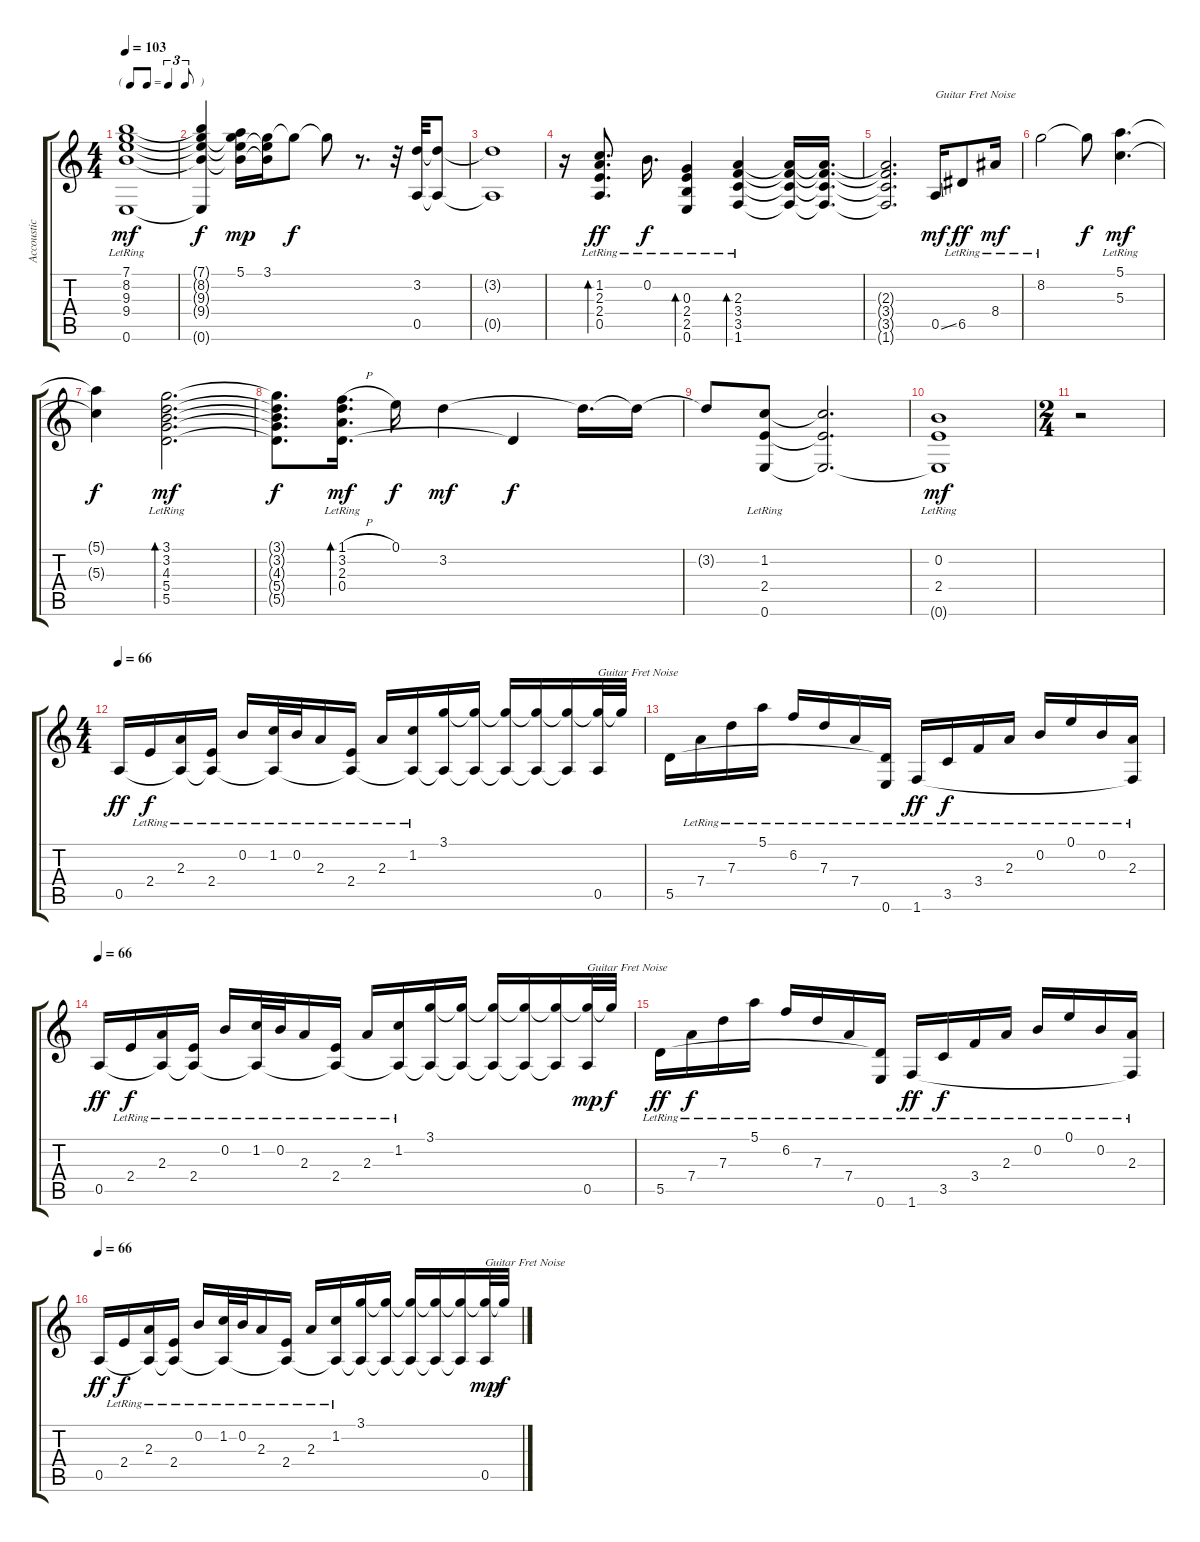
\track ("Accoustic" "Accoustic") {instrument acousticguitarsteel}
\staff {score tabs}
\tuning (E4 B3 G3 D3 A2 E2) {hide}
\ts (4 4)
\tf triplet8th
\tempo 103
\tempo 69
\tempo 103
\clef g2
\ks c
(7.1 8.2{lr} 9.3{lr} 9.4{lr} 0.6{lr}).1{dy mf instrument acousticguitarsteel} |
(7.1{t} 8.2{t} 9.3{t} 9.4{t} 0.6{t}).4{dy f} (5.1 8.2{t} 9.3{t} 9.4{t}).16{dy mp} (3.1 9.3{t} 9.4{t}).16 3.1{t}.8{dy f} 3.1{t}.8 r.8{d} r.32 (3.2 0.5).32 (3.2{t} 0.5{t}).8 |
(3.2{t} 0.5{t}).1 |
r.16 (1.2 2.3{lr} 2.4{lr} 0.5{lr}).8{d bd 240 dy ff} 0.2{lr}.16{d dy f} (0.3{lr} 2.4{lr} 2.5{lr} 0.6{lr}).4{bd 120} (2.3{lr} 3.4{lr} 3.5{lr} 1.6).4{bd 240} (2.3{t} 3.4{t} 3.5{t} 1.6{t}).16 (2.3{t} 3.4{t} 3.5{t} 1.6{t}).16{d} |
(2.3{t} 3.4{t} 3.5{t} 1.6{t}).2{d} 0.5{ss}.16{txt "Guitar Fret Noise" dy mf instrument guitarfretnoise} 6.5{lr}.8{dy ff instrument acousticguitarsteel} 8.4{lr}.16{dy mf} |
8.2{lr}.2 8.2{t}.8{dy f} (5.1{lr} 5.3{lr}).4{d dy mf} |
(5.1{t} 5.3{t}).4{dy f} (3.1{lr} 3.2{lr} 4.3{lr} 5.4{lr} 5.5{lr}).2{d bd 240 dy mf} |
(3.1{t} 3.2{t} 4.3{t} 5.4{t} 5.5{t}).8{d dy f} (1.1{h} 3.2{lr} 2.3{lr} 0.4{lr}).16{d bd 120 dy mf} 0.1.16{dy f} 3.2.4{dy mf} 0.4{t}.4{dy f} 3.2{t}.16{d} 3.2{t}.16 |
3.2{t}.8 (1.2{lr} 2.4{lr} 0.6{lr}).8 (1.2{t} 2.4{t} 0.6{t}).2{d} |
(0.2{lr} 2.4{lr} 0.6{t}).1{dy mf} |
\ts (2 4)
r.2 |
\ts (4 4)
\tempo 66
0.5.16{dy ff} 2.4{lr}.16{dy f} (2.3{lr} 0.5{t}).16 (2.4{lr} 0.5{t}).16 0.2{lr}.16 (1.2{lr} 0.5{t}).32 0.2{lr}.32 2.3{lr}.16 (2.4{lr} 0.5{t}).16 2.3{lr}.16 (1.2{lr} 0.5{t}).16 (3.1 0.5{t}).16 (3.1{t} 0.5{t}).16 (3.1{t} 0.5{t}).16 (3.1{t} 0.5{t}).16 (3.1{t} 0.5{t}).16 (3.1{t} 0.5).32{txt "Guitar Fret Noise" instrument guitarfretnoise} 3.1{t}.32 |
5.5.16{instrument acousticguitarsteel} 7.4{lr}.16 7.3{lr}.16 5.1{lr}.16 6.2{lr}.16 7.3{lr}.16 7.4{lr}.16 (5.5{t} 0.6{lr}).16 1.6{lr}.16{dy ff} 3.5{lr}.16{dy f} 3.4{lr}.16 2.3{lr}.16 0.2{lr}.16 0.1{lr}.16 0.2{lr}.16 (2.3{lr} 1.6{t}).16 |
\tempo 66
0.5.16{dy ff} 2.4{lr}.16{dy f} (2.3{lr} 0.5{t}).16 (2.4{lr} 0.5{t}).16 0.2{lr}.16 (1.2{lr} 0.5{t}).32 0.2{lr}.32 2.3{lr}.16 (2.4{lr} 0.5{t}).16 2.3{lr}.16 (1.2{lr} 0.5{t}).16 (3.1 0.5{t}).16 (3.1{t} 0.5{t}).16 (3.1{t} 0.5{t}).16 (3.1{t} 0.5{t}).16 (3.1{t} 0.5{t}).16 (3.1{t} 0.5).32{txt "Guitar Fret Noise" dy mp instrument guitarfretnoise} 3.1{t}.32{dy f} |
5.5{lr}.16{dy ff instrument acousticguitarsteel} 7.4{lr}.16{dy f} 7.3{lr}.16 5.1{lr}.16 6.2{lr}.16 7.3{lr}.16 7.4{lr}.16 (5.5{t} 0.6{lr}).16 1.6{lr}.16{dy ff} 3.5{lr}.16{dy f} 3.4{lr}.16 2.3{lr}.16 0.2{lr}.16 0.1{lr}.16 0.2{lr}.16 (2.3{lr} 1.6{t}).16 |
\tempo 66
0.5.16{dy ff} 2.4{lr}.16{dy f} (2.3{lr} 0.5{t}).16 (2.4{lr} 0.5{t}).16 0.2{lr}.16 (1.2{lr} 0.5{t}).32 0.2{lr}.32 2.3{lr}.16 (2.4{lr} 0.5{t}).16 2.3{lr}.16 (1.2{lr} 0.5{t}).16 (3.1 0.5{t}).16 (3.1{t} 0.5{t}).16 (3.1{t} 0.5{t}).16 (3.1{t} 0.5{t}).16 (3.1{t} 0.5{t}).16 (3.1{t} 0.5).32{txt "Guitar Fret Noise" dy mp instrument guitarfretnoise} 3.1{t}.32{dy f}
